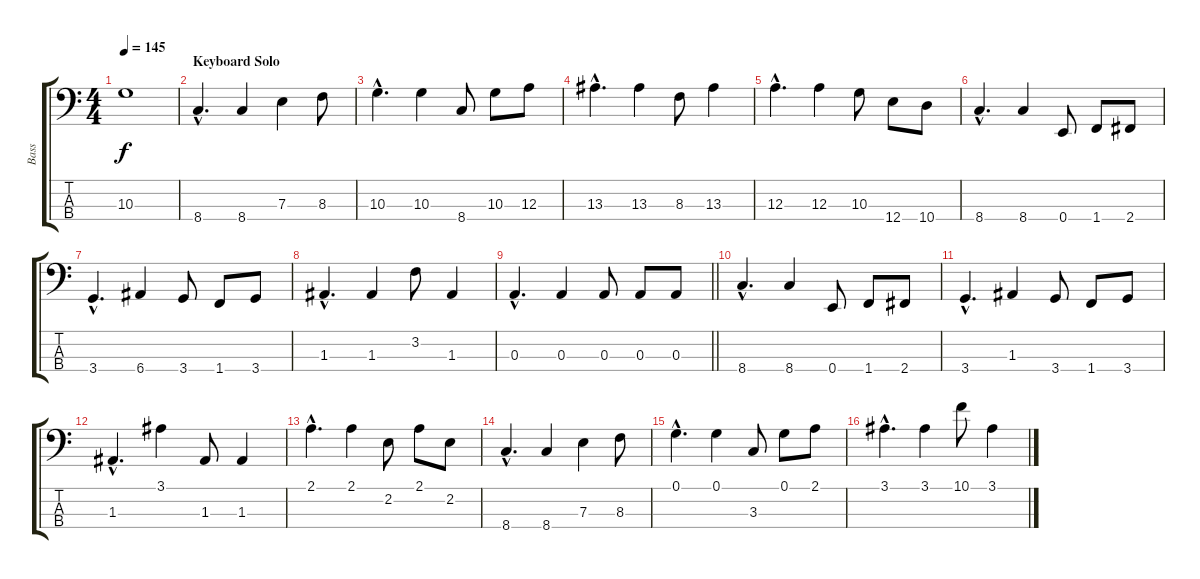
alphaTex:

\track ("Bass" "Bass") {instrument electricbassfinger}
\staff {score tabs}
\tuning (G2 D2 A1 E1) {hide}
\ts (4 4)
\tempo 145
\clef f4
\ks c
10.3.1{dy f} |
\section ("" "Keyboard Solo")
8.4{hac}.4{d} 8.4.4 7.3.4 8.3.8 |
10.3{hac}.4{d} 10.3.4 8.4.8 10.3.8 12.3.8 |
13.3{hac}.4{d} 13.3.4 8.3.8 13.3.4 |
12.3{hac}.4{d} 12.3.4 10.3.8 12.4.8 10.4.8 |
8.4{hac}.4{d} 8.4.4 0.4.8 1.4.8 2.4.8 |
3.4{hac}.4{d} 6.4.4 3.4.8 1.4.8 3.4.8 |
1.3{hac}.4{d} 1.3.4 3.2.8 1.3.4 |
\barLineRight lightlight
0.3{hac}.4{d} 0.3.4 0.3.8 0.3.8 0.3.8 |
8.4{hac}.4{d} 8.4.4 0.4.8 1.4.8 2.4.8 |
3.4{hac}.4{d} 1.3.4 3.4.8 1.4.8 3.4.8 |
1.3{hac}.4{d} 3.1.4 1.3.8 1.3.4 |
2.1{hac}.4{d} 2.1.4 2.2.8 2.1.8 2.2.8 |
8.4{hac}.4{d} 8.4.4 7.3.4 8.3.8 |
0.1{hac}.4{d} 0.1.4 3.3.8 0.1.8 2.1.8 |
3.1{hac}.4{d} 3.1.4 10.1.8 3.1.4
